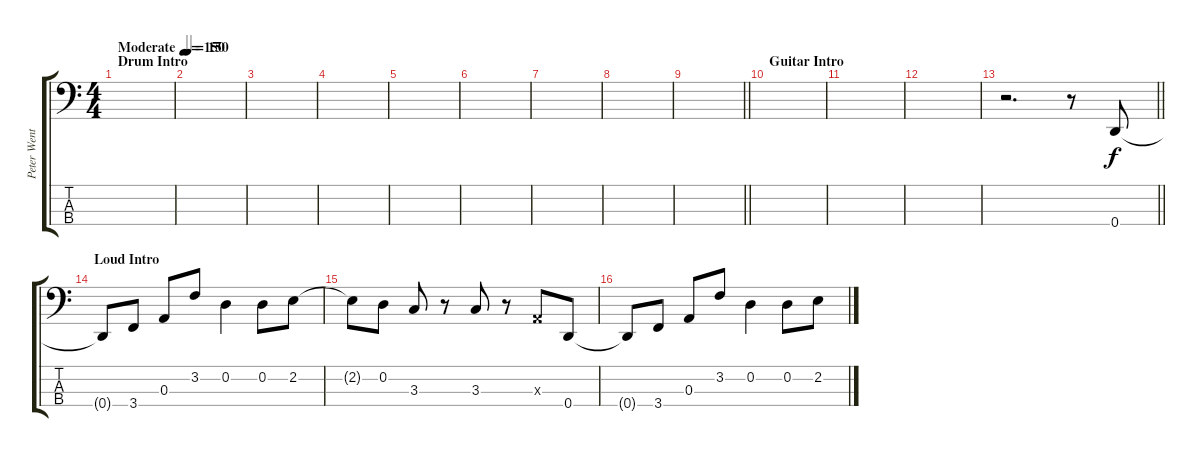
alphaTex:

\track ("Peter Wentz (Bass)" "Peter Went") {instrument electricbassfinger}
\staff {score tabs}
\tuning (G2 D2 A1 D1) {hide}
\ts (4 4)
\section ("" "Drum Intro")
\tempo (150 "Moderate")
\tempo 300
\tempo (150 "Moderate")
\clef f4
\ks c
|
\tempo 150
|
|
|
|
|
|
|
\barLineRight lightlight
|
\section ("" "Guitar Intro")
|
|
|
\barLineRight lightlight
r.2{d} r.8 0.4.8 |
\section ("" "Loud Intro")
0.4{t}.8 3.4.8 0.3.8 3.2.8 0.2.4 0.2.8 2.2.8 |
2.2{t}.8 0.2.8 3.3.8 r.8 3.3.8 r.8 0.3{x}.8 0.4.8 |
0.4{t}.8 3.4.8 0.3.8 3.2.8 0.2.4 0.2.8 2.2.8
